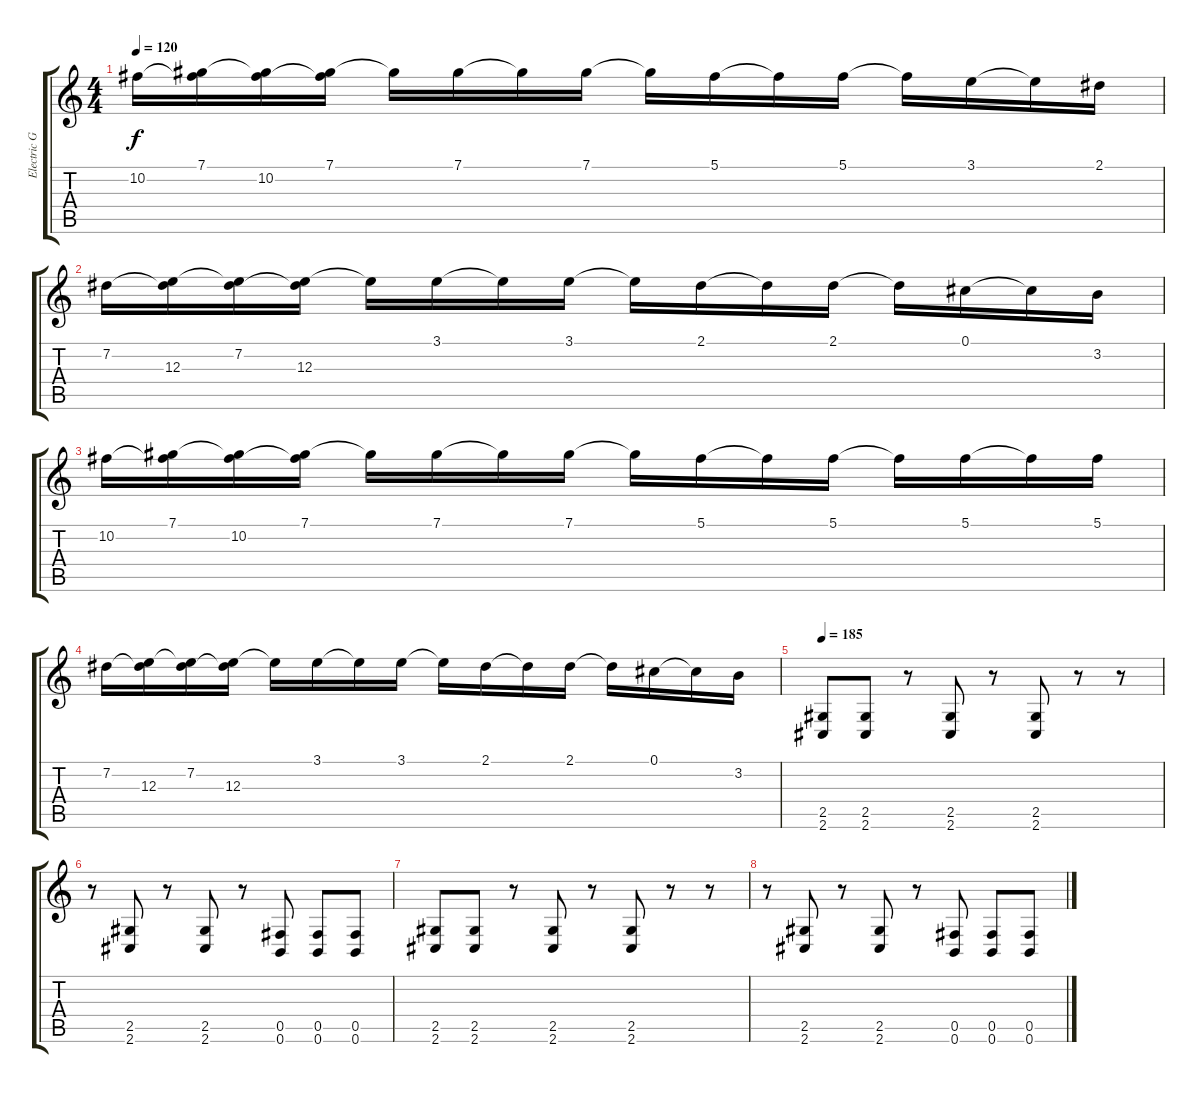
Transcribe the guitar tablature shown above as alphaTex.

\track ("Electric Guitar 2" "Electric G") {instrument distortionguitar}
\staff {score tabs}
\tuning (Db4 Ab3 E3 B2 Gb2 B1) {hide}
\ts (4 4)
\tempo 120
\clef g2
\ks c
10.2.16{dy f} (7.1 10.2{t}).16 (7.1{t} 10.2).16 (7.1 10.2{t}).16 7.1{t}.16 7.1.16 7.1{t}.16 7.1.16 7.1{t}.16 5.1.16 5.1{t}.16 5.1.16 5.1{t}.16 3.1.16 3.1{t}.16 2.1.16 |
7.2.16 (7.2{t} 12.3).16 (7.2 12.3{t}).16 (7.2{t} 12.3).16 12.3{t}.16 3.1.16 3.1{t}.16 3.1.16 3.1{t}.16 2.1.16 2.1{t}.16 2.1.16 2.1{t}.16 0.1.16 0.1{t}.16 3.2.16 |
10.2.16 (7.1 10.2{t}).16 (7.1{t} 10.2).16 (7.1 10.2{t}).16 7.1{t}.16 7.1.16 7.1{t}.16 7.1.16 7.1{t}.16 5.1.16 5.1{t}.16 5.1.16 5.1{t}.16 5.1.16 5.1{t}.16 5.1.16 |
7.2.16 (7.2{t} 12.3).16 (7.2 12.3{t}).16 (7.2{t} 12.3).16 12.3{t}.16 3.1.16 3.1{t}.16 3.1.16 3.1{t}.16 2.1.16 2.1{t}.16 2.1.16 2.1{t}.16 0.1.16 0.1{t}.16 3.2.16 |
\tempo 185
(2.5 2.6).8 (2.5 2.6).8 r.8 (2.5 2.6).8 r.8 (2.5 2.6).8 r.8 r.8 |
r.8 (2.5 2.6).8 r.8 (2.5 2.6).8 r.8 (0.5 0.6).8 (0.5 0.6).8 (0.5 0.6).8 |
(2.5 2.6).8 (2.5 2.6).8 r.8 (2.5 2.6).8 r.8 (2.5 2.6).8 r.8 r.8 |
r.8 (2.5 2.6).8 r.8 (2.5 2.6).8 r.8 (0.5 0.6).8 (0.5 0.6).8 (0.5 0.6).8
